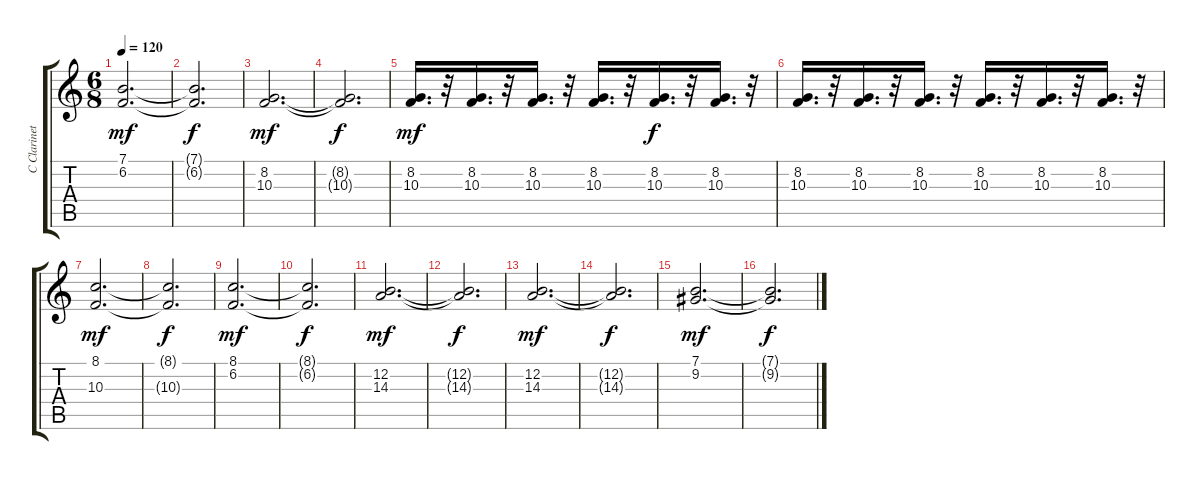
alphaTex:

\track ("C Clarinets" "C Clarinet") {instrument clarinet}
\staff {score tabs}
\tuning (E4 B3 G3 D3 A2 E2) {hide}
\ts (6 8)
\tempo 120
\clef g2
\ks c
(7.1 6.2).2{d dy mf} |
(7.1{t} 6.2{t}).2{d dy f} |
(8.2 10.3).2{d dy mf} |
(8.2{t} 10.3{t}).2{d dy f} |
(8.2 10.3).16{d dy mf} r.32 (8.2 10.3).16{d} r.32 (8.2 10.3).16{d} r.32 (8.2 10.3).16{d} r.32 (8.2 10.3).16{d dy f} r.32 (8.2 10.3).16{d} r.32 |
(8.2 10.3).16{d} r.32 (8.2 10.3).16{d} r.32 (8.2 10.3).16{d} r.32 (8.2 10.3).16{d} r.32 (8.2 10.3).16{d} r.32 (8.2 10.3).16{d} r.32 |
(8.1 10.3).2{d dy mf} |
(8.1{t} 10.3{t}).2{d dy f} |
(8.1 6.2).2{d dy mf} |
(8.1{t} 6.2{t}).2{d dy f} |
(12.2 14.3).2{d dy mf} |
(12.2{t} 14.3{t}).2{d dy f} |
(12.2 14.3).2{d dy mf} |
(12.2{t} 14.3{t}).2{d dy f} |
(7.1 9.2).2{d dy mf} |
(7.1{t} 9.2{t}).2{d dy f}
